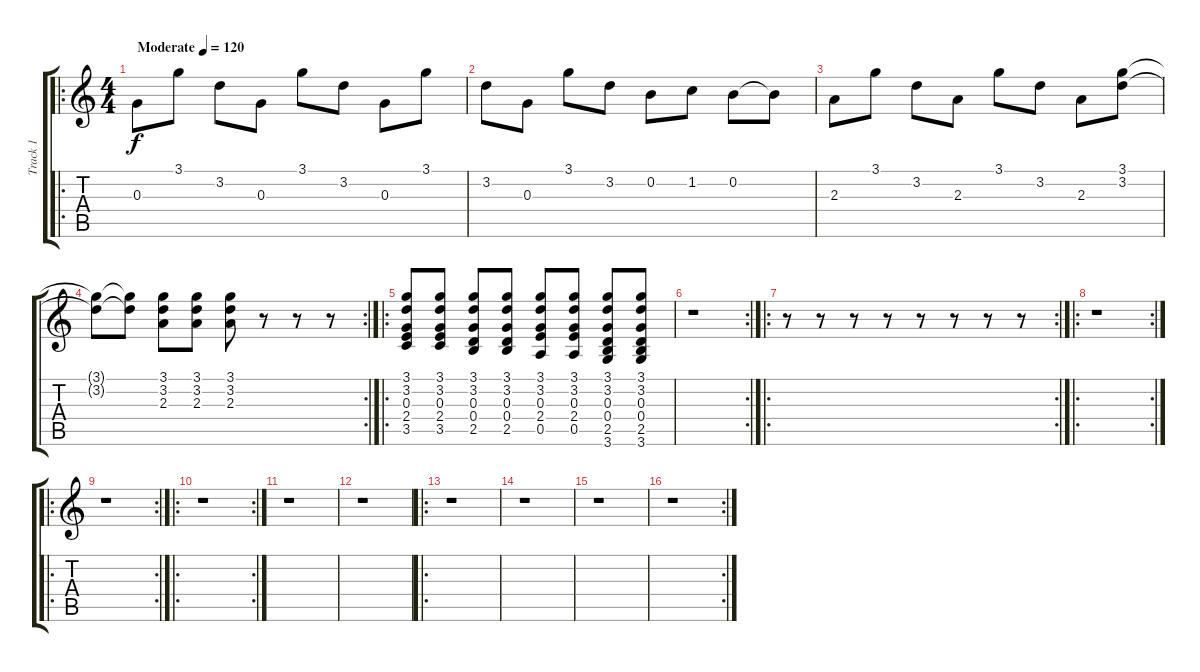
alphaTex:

\track ("Track 1" "Track 1") {instrument acousticguitarsteel}
\staff {score tabs}
\tuning (E4 B3 G3 D3 A2 E2) {hide}
\ro
\ts (4 4)
\tempo (120 "Moderate")
\clef g2
\ks c
0.3.8{dy f instrument acousticguitarsteel} 3.1.8 3.2.8 0.3.8 3.1.8 3.2.8 0.3.8 3.1.8 |
3.2.8 0.3.8 3.1.8 3.2.8 0.2.8 1.2.8 0.2.8 0.2{t}.8 |
2.3.8 3.1.8 3.2.8 2.3.8 3.1.8 3.2.8 2.3.8 (3.1 3.2).8 |
\rc 2
(3.1{t} 3.2{t}).8 (3.1{t} 3.2{t}).8 (3.1 3.2 2.3).8 (3.1 3.2 2.3).8 (3.1 3.2 2.3).8 r.8 r.8 r.8 |
\ro
(3.1 3.2 0.3 2.4 3.5).8 (3.1 3.2 0.3 2.4 3.5).8 (3.1 3.2 0.3 0.4 2.5).8 (3.1 3.2 0.3 0.4 2.5).8 (3.1 3.2 0.3 2.4 0.5).8 (3.1 3.2 0.3 2.4 0.5).8 (3.1 3.2 0.3 0.4 2.5 3.6).8 (3.1 3.2 0.3 0.4 2.5 3.6).8 |
\rc 2
r.1 |
\ro
\rc 2
r.8 r.8 r.8 r.8 r.8 r.8 r.8 r.8 |
\ro
\rc 2
r.1 |
\ro
\rc 2
r.1 |
\ro
\rc 2
r.1 |
r.1 |
r.1 |
\ro
r.1 |
r.1 |
r.1 |
\rc 2
r.1
